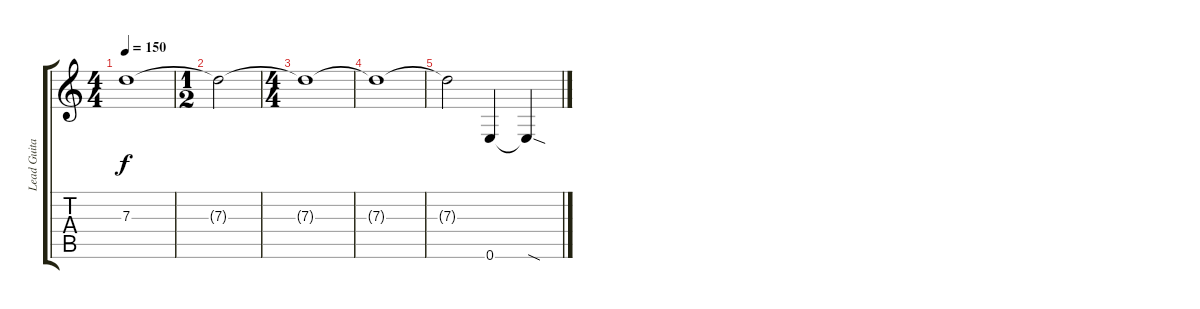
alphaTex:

\track ("Lead Guitar" "Lead Guita") {instrument electricguitarjazz}
\staff {score tabs}
\tuning (E4 B3 G3 D3 A2 E2) {hide}
\ts (4 4)
\tempo 150
\clef g2
\ks c
7.3{t}.1{dy f} |
\ts (1 2)
7.3{t}.2 |
\ts (4 4)
7.3{t}.1 |
7.3{t}.1 |
7.3{t}.2 0.6.4 0.6{sod t}.4
